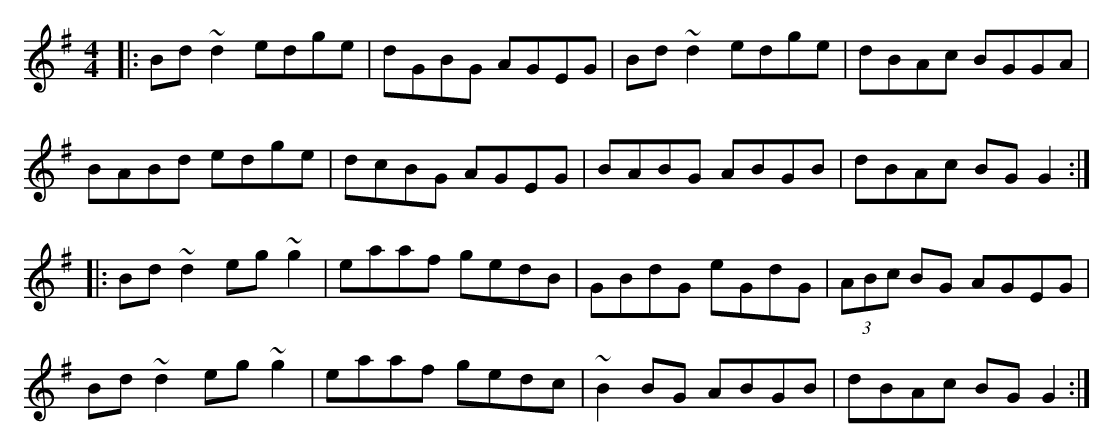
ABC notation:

X:1
M:4/4
K:G
|:Bd~d2 edge|dGBG AGEG|Bd~d2 edge|dBAc BGGA|
BABd edge|dcBG AGEG|BABG ABGB|dBAc BGG2:|
|:Bd~d2 eg~g2|eaaf gedB|GBdG eGdG|(3ABc BG AGEG|
Bd~d2 eg~g2|eaaf gedc|~B2BG ABGB|dBAc BGG2:|
